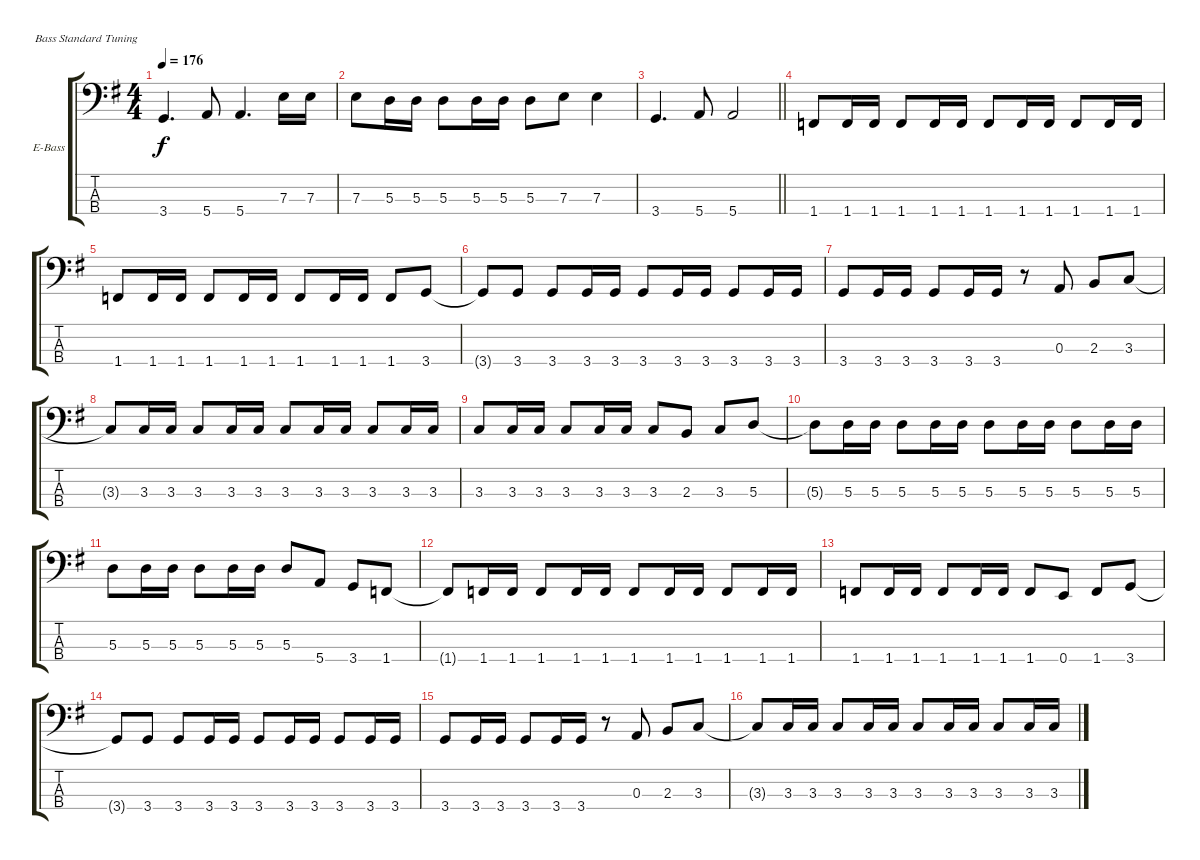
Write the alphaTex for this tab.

\bracketExtendMode groupsimilarinstruments
\firstSystemTrackNameOrientation horizontal
\otherSystemsTrackNameOrientation horizontal
\track ("Bass" "E-Bass") {instrument electricbassfinger}
\staff {score tabs}
\tuning (G2 D2 A1 E1)
\ts (4 4)
\tempo 176
\clef f4
\scale
1.05549
\ks g
3.4.4{d dy f} 5.4.8 5.4.4{d} 7.3.16 7.3.16 |
\scale
0.944515 7.3.8 5.3.16 5.3.16 5.3.8 5.3.16 5.3.16 5.3.8 7.3.8 7.3.4 |
\scale
1.05549
\barLineRight lightlight
3.4.4{d} 5.4.8 5.4.2 |
\scale
0.944515 1.4.8 1.4.16 1.4.16 1.4.8 1.4.16 1.4.16 1.4.8 1.4.16 1.4.16 1.4.8 1.4.16 1.4.16 |
\scale
1.05549 1.4.8 1.4.16 1.4.16 1.4.8 1.4.16 1.4.16 1.4.8 1.4.16 1.4.16 1.4.8 3.4.8 |
\scale
0.944515 3.4{t}.8 3.4.8 3.4.8 3.4.16 3.4.16 3.4.8 3.4.16 3.4.16 3.4.8 3.4.16 3.4.16 |
\scale
1.05549 3.4.8 3.4.16 3.4.16 3.4.8 3.4.16 3.4.16 r.8 0.3.8 2.3.8 3.3.8 |
\scale
0.944515 3.3{t}.8 3.3.16 3.3.16 3.3.8 3.3.16 3.3.16 3.3.8 3.3.16 3.3.16 3.3.8 3.3.16 3.3.16 |
\scale
1.05549 3.3.8 3.3.16 3.3.16 3.3.8 3.3.16 3.3.16 3.3.8 2.3.8 3.3.8 5.3.8 |
\scale
0.944515 5.3{t}.8 5.3.16 5.3.16 5.3.8 5.3.16 5.3.16 5.3.8 5.3.16 5.3.16 5.3.8 5.3.16 5.3.16 |
\scale
1.05549 5.3.8 5.3.16 5.3.16 5.3.8 5.3.16 5.3.16 5.3.8 5.4.8 3.4.8 1.4.8 |
\scale
0.944515 1.4{t}.8 1.4.16 1.4.16 1.4.8 1.4.16 1.4.16 1.4.8 1.4.16 1.4.16 1.4.8 1.4.16 1.4.16 |
\scale
1.05549 1.4.8 1.4.16 1.4.16 1.4.8 1.4.16 1.4.16 1.4.8 0.4.8 1.4.8 3.4.8 |
\scale
0.944515 3.4{t}.8 3.4.8 3.4.8 3.4.16 3.4.16 3.4.8 3.4.16 3.4.16 3.4.8 3.4.16 3.4.16 |
\scale
1.05549 3.4.8 3.4.16 3.4.16 3.4.8 3.4.16 3.4.16 r.8 0.3.8 2.3.8 3.3.8 |
\scale
0.944515 3.3{t}.8 3.3.16 3.3.16 3.3.8 3.3.16 3.3.16 3.3.8 3.3.16 3.3.16 3.3.8 3.3.16 3.3.16
